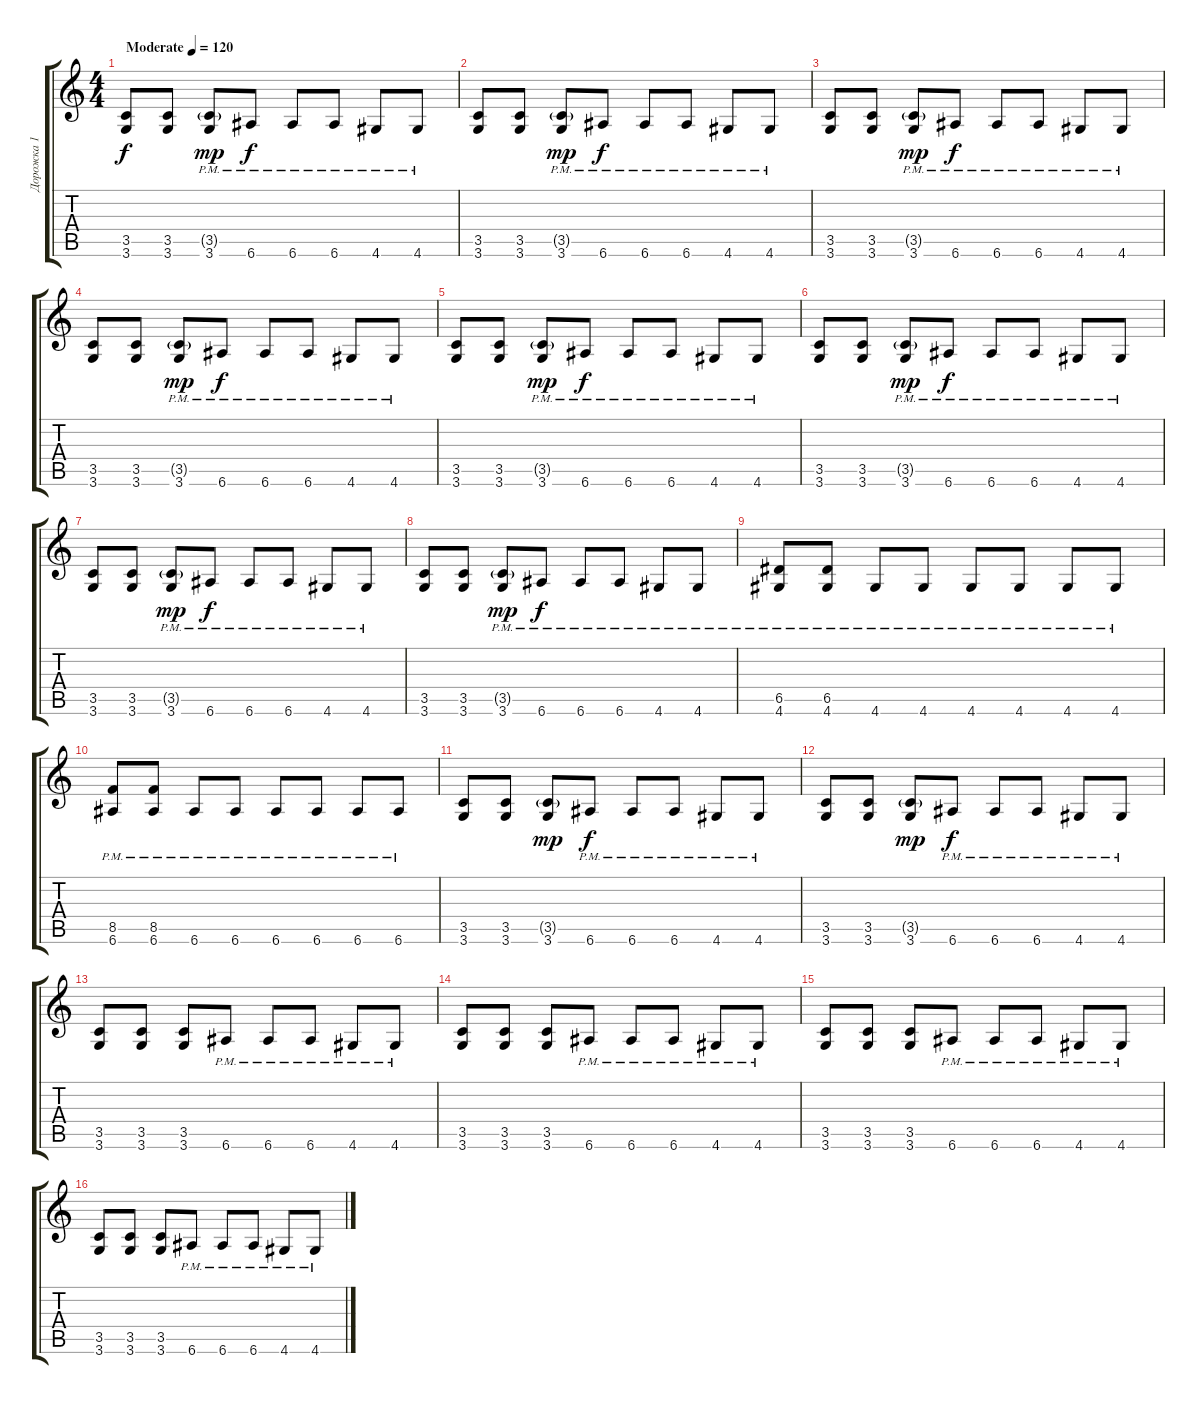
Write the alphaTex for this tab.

\track ("Дорожка 1" "Дорожка 1") {instrument overdrivenguitar}
\staff {score tabs}
\tuning (E4 B3 G3 D3 A2 E2) {hide}
\ts (4 4)
\tempo (120 "Moderate")
\clef g2
\ks c
(3.5 3.6).8{dy f instrument overdrivenguitar} (3.5 3.6).8 (3.5{g pm} 3.6{pm}).8{dy mp} 6.6{pm}.8{dy f} 6.6{pm}.8 6.6{pm}.8 4.6{pm}.8 4.6{pm}.8 |
(3.5 3.6).8 (3.5 3.6).8 (3.5{g pm} 3.6{pm}).8{dy mp} 6.6{pm}.8{dy f} 6.6{pm}.8 6.6{pm}.8 4.6{pm}.8 4.6{pm}.8 |
(3.5 3.6).8 (3.5 3.6).8 (3.5{g pm} 3.6{pm}).8{dy mp} 6.6{pm}.8{dy f} 6.6{pm}.8 6.6{pm}.8 4.6{pm}.8 4.6{pm}.8 |
(3.5 3.6).8 (3.5 3.6).8 (3.5{g pm} 3.6{pm}).8{dy mp} 6.6{pm}.8{dy f} 6.6{pm}.8 6.6{pm}.8 4.6{pm}.8 4.6{pm}.8 |
(3.5 3.6).8 (3.5 3.6).8 (3.5{g pm} 3.6{pm}).8{dy mp} 6.6{pm}.8{dy f} 6.6{pm}.8 6.6{pm}.8 4.6{pm}.8 4.6{pm}.8 |
(3.5 3.6).8 (3.5 3.6).8 (3.5{g pm} 3.6{pm}).8{dy mp} 6.6{pm}.8{dy f} 6.6{pm}.8 6.6{pm}.8 4.6{pm}.8 4.6{pm}.8 |
(3.5 3.6).8 (3.5 3.6).8 (3.5{g pm} 3.6{pm}).8{dy mp} 6.6{pm}.8{dy f} 6.6{pm}.8 6.6{pm}.8 4.6{pm}.8 4.6{pm}.8 |
(3.5 3.6).8 (3.5 3.6).8 (3.5{g pm} 3.6{pm}).8{dy mp} 6.6{pm}.8{dy f} 6.6{pm}.8 6.6{pm}.8 4.6{pm}.8 4.6{pm}.8 |
(6.5{pm} 4.6{pm}).8 (6.5 4.6{pm}).8 4.6{pm}.8 4.6{pm}.8 4.6{pm}.8 4.6{pm}.8 4.6{pm}.8 4.6{pm}.8 |
(8.5{pm} 6.6{pm}).8 (8.5 6.6{pm}).8 6.6{pm}.8 6.6{pm}.8 6.6{pm}.8 6.6{pm}.8 6.6{pm}.8 6.6{pm}.8 |
(3.5 3.6).8 (3.5 3.6).8 (3.5{g} 3.6).8{dy mp} 6.6{pm}.8{dy f} 6.6{pm}.8 6.6{pm}.8 4.6{pm}.8 4.6{pm}.8 |
(3.5 3.6).8 (3.5 3.6).8 (3.5{g} 3.6).8{dy mp} 6.6{pm}.8{dy f} 6.6{pm}.8 6.6{pm}.8 4.6{pm}.8 4.6{pm}.8 |
(3.5 3.6).8 (3.5 3.6).8 (3.5 3.6).8 6.6{pm}.8 6.6{pm}.8 6.6{pm}.8 4.6{pm}.8 4.6{pm}.8 |
(3.5 3.6).8 (3.5 3.6).8 (3.5 3.6).8 6.6{pm}.8 6.6{pm}.8 6.6{pm}.8 4.6{pm}.8 4.6{pm}.8 |
(3.5 3.6).8 (3.5 3.6).8 (3.5 3.6).8 6.6{pm}.8 6.6{pm}.8 6.6{pm}.8 4.6{pm}.8 4.6{pm}.8 |
(3.5 3.6).8 (3.5 3.6).8 (3.5 3.6).8 6.6{pm}.8 6.6{pm}.8 6.6{pm}.8 4.6{pm}.8 4.6{pm}.8
